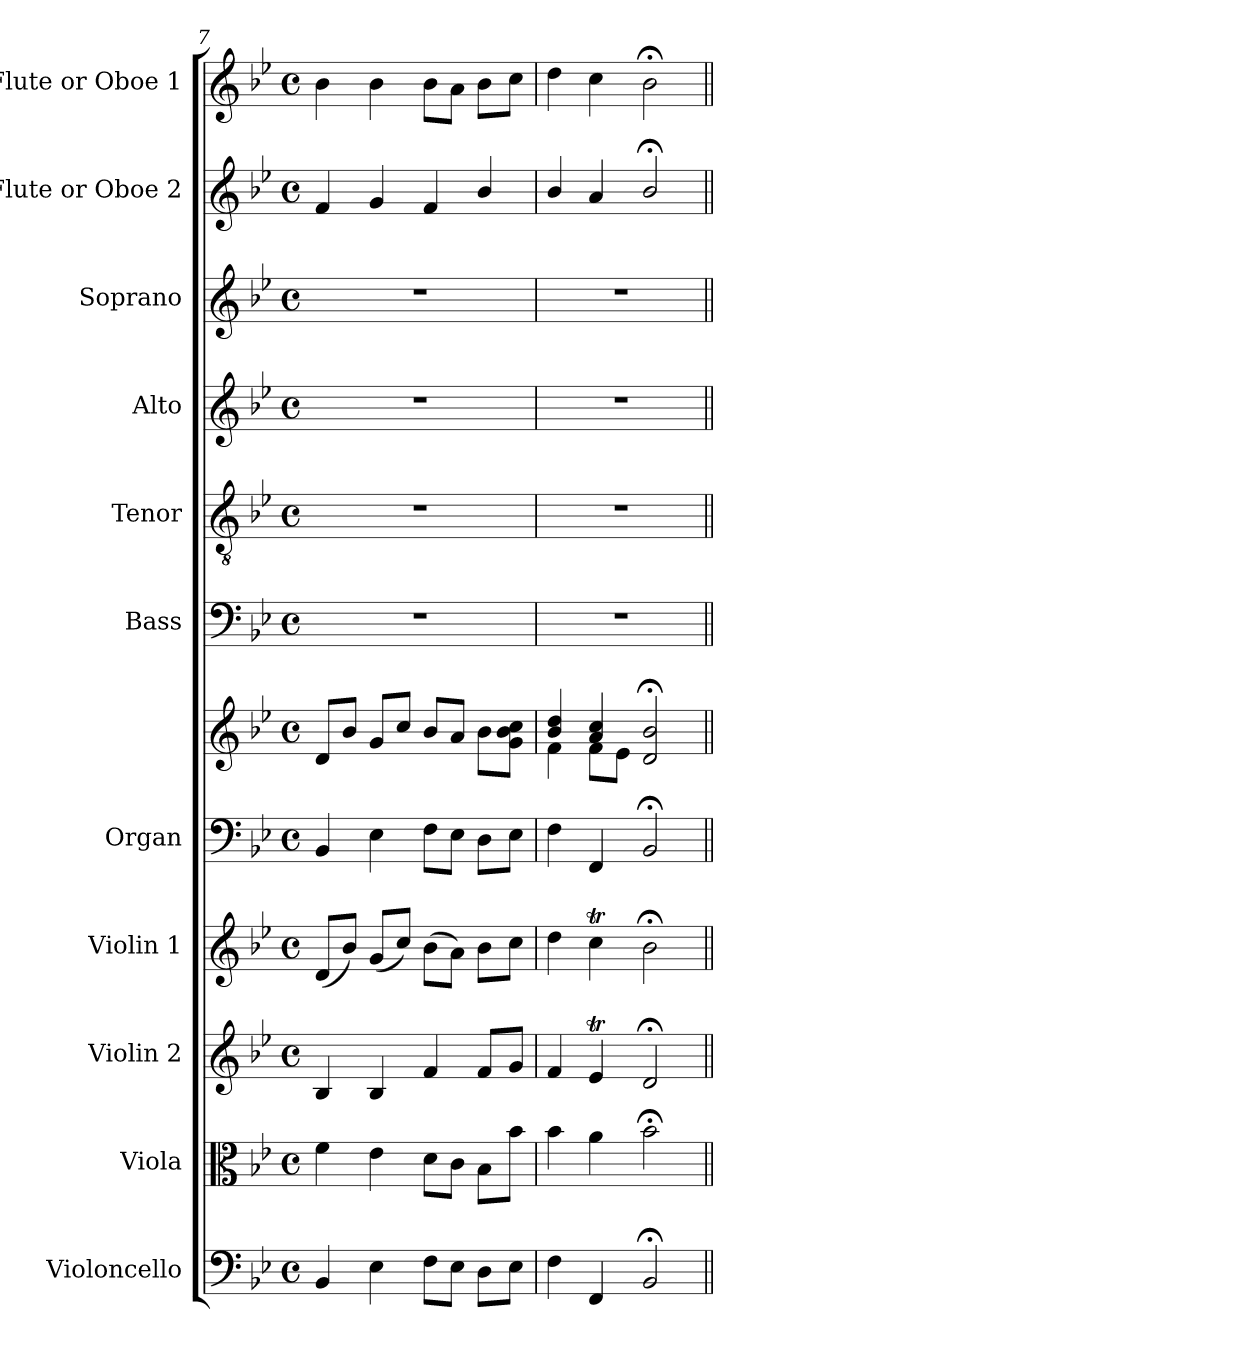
**kern	**kern	**kern	**kern	**kern	**kern	**kern	**kern	**kern	**kern	**kern	**kern
*part11	*part10	*part9	*part8	*part7	*part7	*part6	*part5	*part4	*part3	*part2	*part1
*staff12	*staff11	*staff10	*staff9	*staff8	*staff7	*staff6	*staff5	*staff4	*staff3	*staff2	*staff1
*I"Violoncello	*I"Viola	*I"Violin 2	*I"Violin 1	*I"Organ	*	*I"Bass	*I"Tenor	*I"Alto	*I"Soprano	*I"Flute or Oboe 2	*I"Flute or Oboe 1
*I'Vc.	*I'Vla.	*I'Vln. 2	*I'Vln. 1	*I'Org.	*	*I'B.	*I'T.	*I'A.	*I'S.	*I'Fl. or Ob. 2	*I'Fl. or Ob. 1
*clefF4	*clefC3	*clefG2	*clefG2	*clefF4	*clefG2	*clefF4	*clefGv2	*clefG2	*clefG2	*clefG2	*clefG2
*	*	*	*	*	*	*	*ITrd7c12	*	*	*	*
*k[b-e-]	*k[b-e-]	*k[b-e-]	*k[b-e-]	*k[b-e-]	*k[b-e-]	*k[b-e-]	*k[b-e-]	*k[b-e-]	*k[b-e-]	*k[b-e-]	*k[b-e-]
*B-:	*B-:	*B-:	*B-:	*B-:	*B-:	*B-:	*B-:	*B-:	*B-:	*B-:	*B-:
*M4/4	*M4/4	*M4/4	*M4/4	*M4/4	*M4/4	*M4/4	*M4/4	*M4/4	*M4/4	*M4/4	*M4/4
*met(c)	*met(c)	*met(c)	*met(c)	*met(c)	*met(c)	*met(c)	*met(c)	*met(c)	*met(c)	*met(c)	*met(c)
=7	=7	=7	=7	=7	=7	=7	=7	=7	=7	=7	=7
4BB-i/	4fi\	4B-i/	(8di/L	4BB-i/	8di/L	1r	1r	1r	1r	4fi/	4b-i\
.	.	.	8b-i/J)	.	8b-i/J	.	.	.	.	.	.
4E-i\	4e-i\	4B-i/	(8gi/L	4E-i\	8gi/L	.	.	.	.	4gi/	4b-i\
.	.	.	8cci/J)	.	8cci/J	.	.	.	.	.	.
8Fi\L	8di\L	4fi/	(8b-i\L	8Fi\L	8b-i/L	.	.	.	.	4fi/	8b-i\L
8E-i\J	8ci\J	.	8ai\J)	8E-i\J	8ai/J	.	.	.	.	.	8ai\J
8Di\L	8B-i\L	8fi/L	8b-i\L	8Di\L	8b-i\L	.	.	.	.	4b-i/	8b-i\L
8E-i\J	8b-i\J	8gi/J	8cci\J	8E-i\J	8gi\ 8b-i\ 8cci\J	.	.	.	.	.	8cci\J
=8	=8	=8	=8	=8	=8	=8	=8	=8	=8	=8	=8
*	*	*	*	*	*^	*	*	*	*	*	*
4Fi\	4b-i\	4fi/	4ddi\	4Fi\	4b-i/ 4ddi	4fi\	1r	1r	1r	1r	4b-i/	4ddi\
4FFi/	4ai\	4e-Ti/	4ccTi\	4FFi/	4ai/ 4cci	8fi\L	.	.	.	.	4ai/	4cci\
.	.	.	.	.	.	8e-i\J	.	.	.	.	.	.
2BB-;i/	2b-;i\	2d;i/	2b-;i\	2BB-;i/	2di/; 2b-i;	2ryy	.	.	.	.	2b-;i/	2b-;i\
*	*	*	*	*	*v	*v	*	*	*	*	*	*
=||	=||	=||	=||	=||	=||	=||	=||	=||	=||	=||	=||
*-	*-	*-	*-	*-	*-	*-	*-	*-	*-	*-	*-
